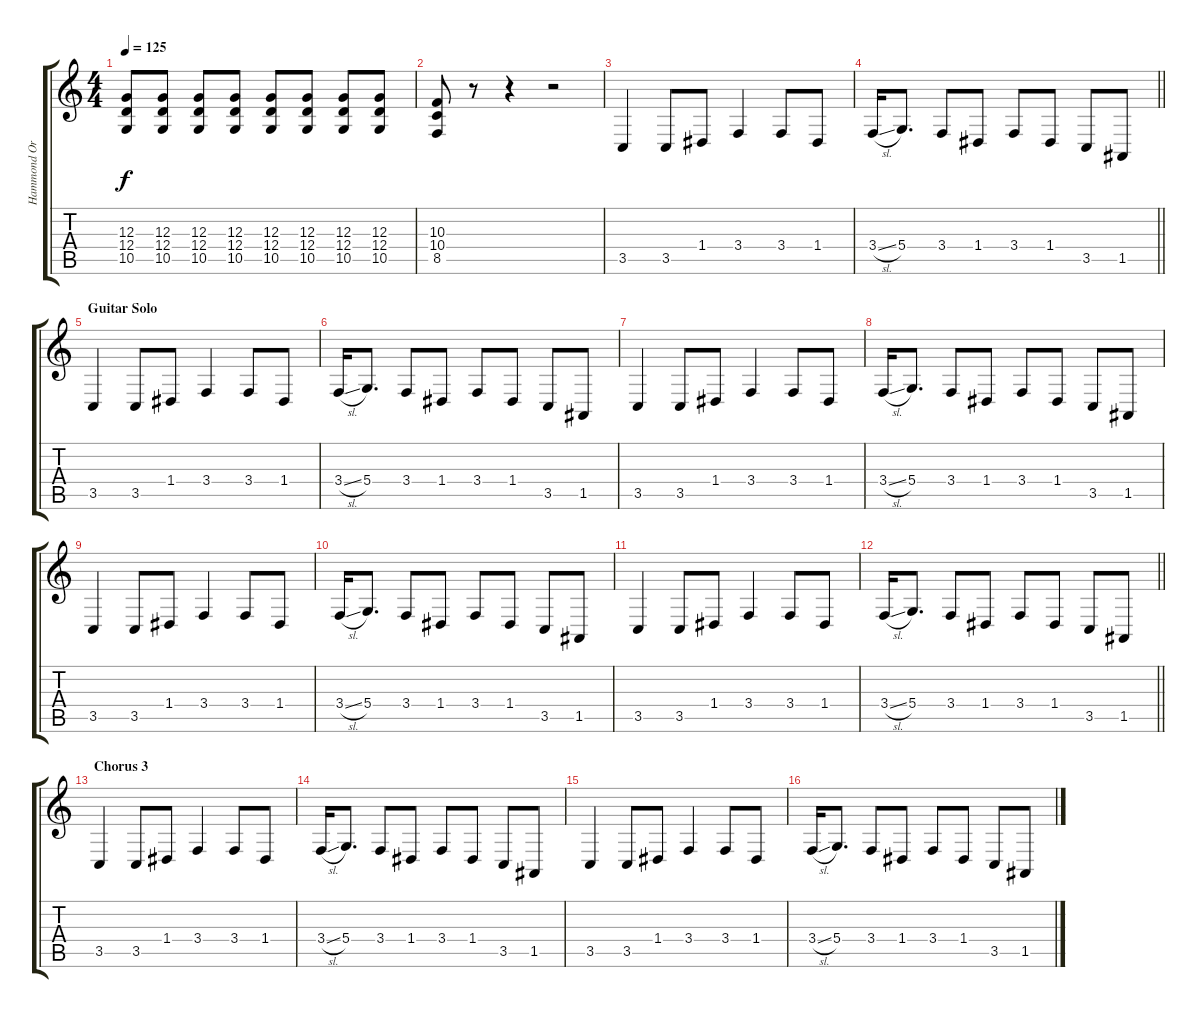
\track ("Hammond Organ" "Hammond Or") {instrument drawbarorgan}
\staff {score tabs}
\tuning (E4 B3 G3 D3 A2 E2) {hide}
\ts (4 4)
\tempo 125
\clef g2
\ks c
(12.3 12.4 10.5).8{dy f} (12.3 12.4 10.5).8 (12.3 12.4 10.5).8 (12.3 12.4 10.5).8 (12.3 12.4 10.5).8 (12.3 12.4 10.5).8 (12.3 12.4 10.5).8 (12.3 12.4 10.5).8 |
(10.3 10.4 8.5).8 r.8 r.4 r.2 |
3.5.4 3.5.8 1.4.8 3.4.4 3.4.8 1.4.8 |
\barLineRight lightlight
3.4{sl}.16 5.4.8{d} 3.4.8 1.4.8 3.4.8 1.4.8 3.5.8 1.5.8 |
\section ("" "Guitar Solo")
3.5.4 3.5.8 1.4.8 3.4.4 3.4.8 1.4.8 |
3.4{sl}.16 5.4.8{d} 3.4.8 1.4.8 3.4.8 1.4.8 3.5.8 1.5.8 |
3.5.4 3.5.8 1.4.8 3.4.4 3.4.8 1.4.8 |
3.4{sl}.16 5.4.8{d} 3.4.8 1.4.8 3.4.8 1.4.8 3.5.8 1.5.8 |
3.5.4 3.5.8 1.4.8 3.4.4 3.4.8 1.4.8 |
3.4{sl}.16 5.4.8{d} 3.4.8 1.4.8 3.4.8 1.4.8 3.5.8 1.5.8 |
3.5.4 3.5.8 1.4.8 3.4.4 3.4.8 1.4.8 |
\barLineRight lightlight
3.4{sl}.16 5.4.8{d} 3.4.8 1.4.8 3.4.8 1.4.8 3.5.8 1.5.8 |
\section ("" "Chorus 3")
3.5.4 3.5.8 1.4.8 3.4.4 3.4.8 1.4.8 |
3.4{sl}.16 5.4.8{d} 3.4.8 1.4.8 3.4.8 1.4.8 3.5.8 1.5.8 |
3.5.4 3.5.8 1.4.8 3.4.4 3.4.8 1.4.8 |
3.4{sl}.16 5.4.8{d} 3.4.8 1.4.8 3.4.8 1.4.8 3.5.8 1.5.8
